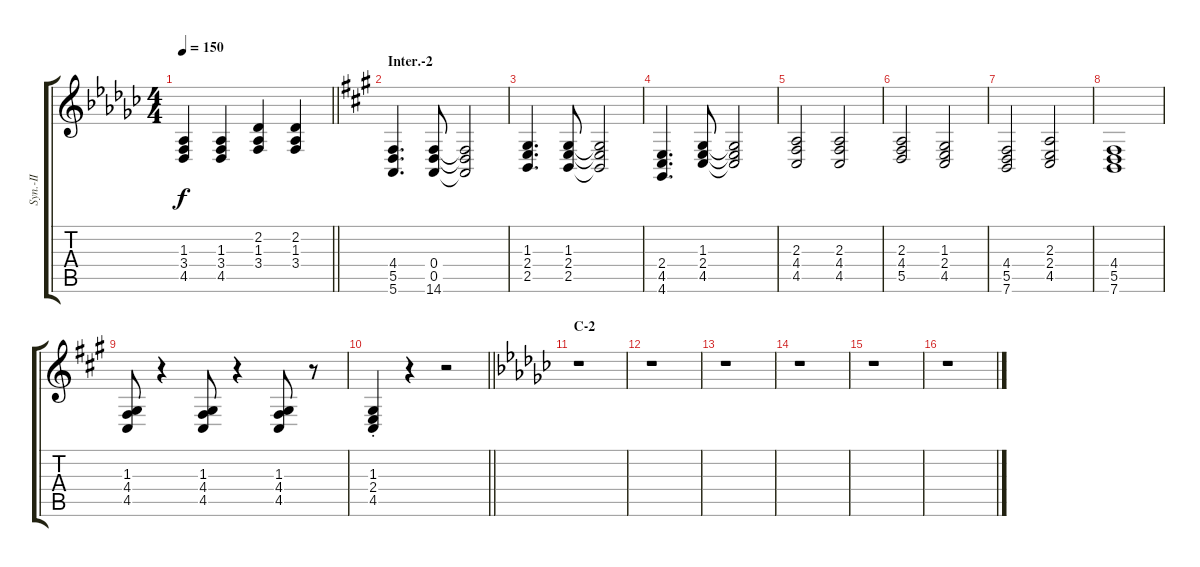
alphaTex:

\track ("Syn.-II" "Syn.-II") {instrument electricgrandpiano}
\staff {score tabs}
\tuning (E4 B3 G3 D3 A2 E2) {hide}
\ts (4 4)
\tempo 150
\clef g2
\barLineRight lightlight
\ks gb
(1.3 3.4 4.5).4{dy f} (1.3 3.4 4.5).4 (2.2 1.3 3.4).4 (2.2 1.3 3.4).4 |
\section ("" "Inter.-2")
\ks a
(4.4 5.5 5.6).4{d} (0.4 0.5 14.6).8 (0.4{t} 0.5{t} 14.6{t}).2 |
(1.3 2.4 2.5).4{d} (1.3 2.4 2.5).8 (1.3{t} 2.4{t} 2.5{t}).2 |
(2.4 4.5 4.6).4{d} (1.3 2.4 4.5).8 (1.3{t} 2.4{t} 4.5{t}).2 |
(2.3 4.4 4.5).2 (2.3 4.4 4.5).2 |
(2.3 4.4 5.5).2 (1.3 2.4 4.5).2 |
(4.4 5.5 7.6).2 (2.3 2.4 4.5).2 |
(4.4 5.5 7.6).1 |
(1.3 4.4 4.5).8 r.4 (1.3 4.4 4.5).8 r.4 (1.3 4.4 4.5).8 r.8 |
\barLineRight lightlight
(1.3{st} 2.4 4.5).4 r.4 r.2 |
\section ("" "C-2")
\ks gb
r.1 |
r.1 |
r.1 |
r.1 |
r.1 |
r.1
